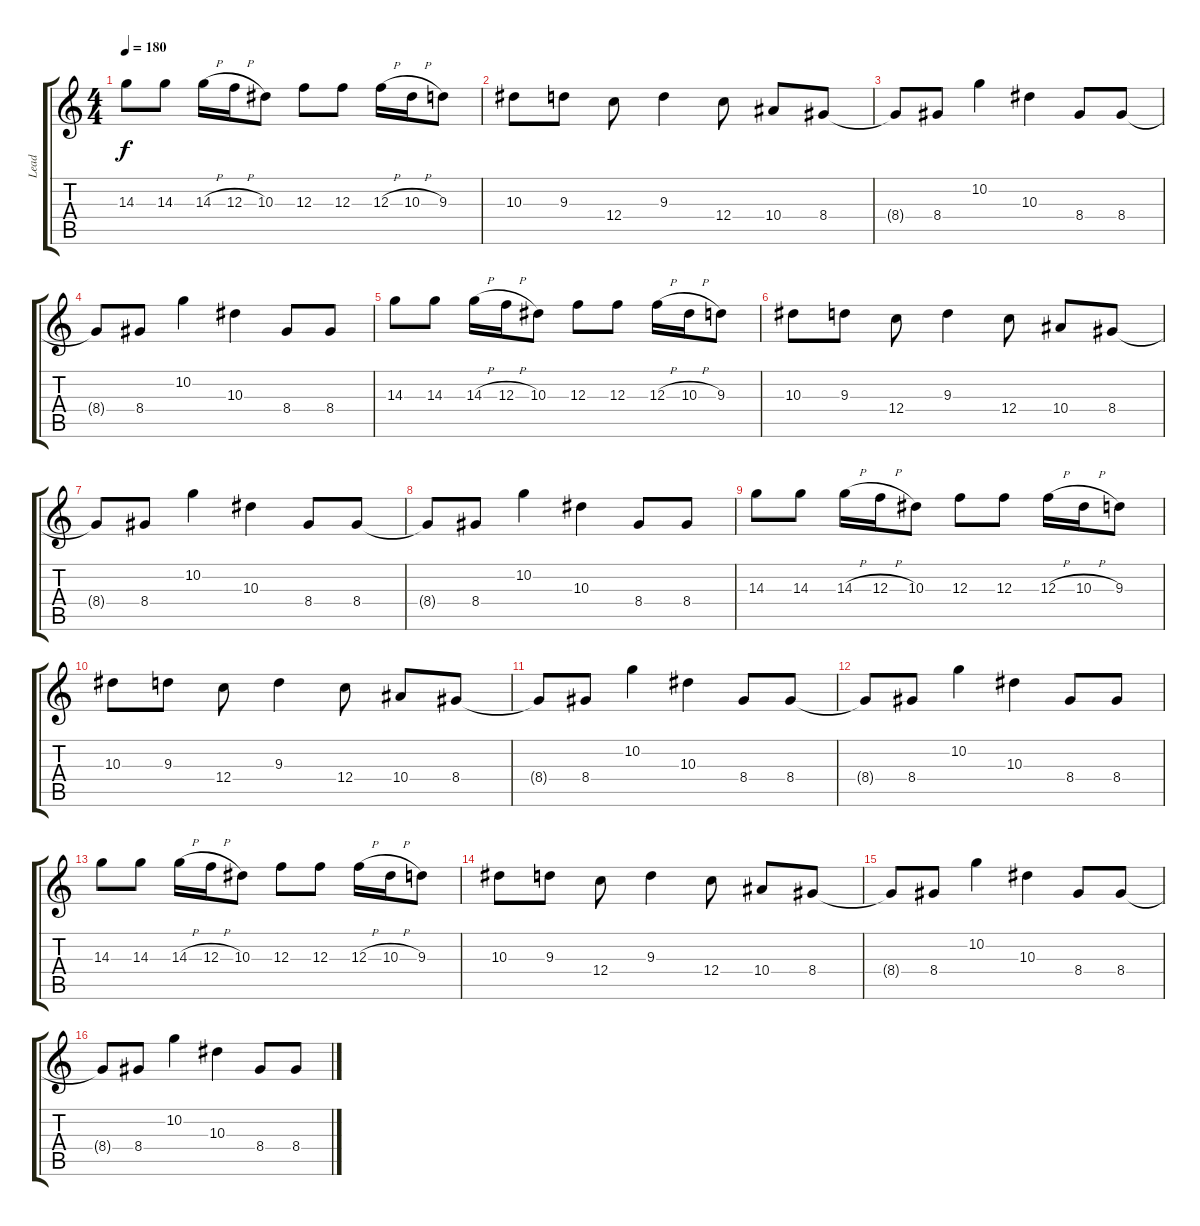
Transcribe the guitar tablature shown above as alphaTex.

\track ("Lead" "Lead") {instrument distortionguitar}
\staff {score tabs}
\tuning (D4 A3 F3 C3 G2 C2) {hide}
\ts (4 4)
\tempo 180
\clef g2
\ks c
14.3.8{dy f instrument distortionguitar} 14.3.8 14.3{h}.16 12.3{h}.16 10.3.8 12.3.8 12.3.8 12.3{h}.16 10.3{h}.16 9.3.8 |
10.3.8 9.3.8 12.4.8 9.3.4 12.4.8 10.4.8 8.4.8 |
8.4{t}.8 8.4.8 10.2.4 10.3.4 8.4.8 8.4.8 |
8.4{t}.8 8.4.8 10.2.4 10.3.4 8.4.8 8.4.8 |
14.3.8 14.3.8 14.3{h}.16 12.3{h}.16 10.3.8 12.3.8 12.3.8 12.3{h}.16 10.3{h}.16 9.3.8 |
10.3.8 9.3.8 12.4.8 9.3.4 12.4.8 10.4.8 8.4.8 |
8.4{t}.8 8.4.8 10.2.4 10.3.4 8.4.8 8.4.8 |
8.4{t}.8 8.4.8 10.2.4 10.3.4 8.4.8 8.4.8 |
14.3.8 14.3.8 14.3{h}.16 12.3{h}.16 10.3.8 12.3.8 12.3.8 12.3{h}.16 10.3{h}.16 9.3.8 |
10.3.8 9.3.8 12.4.8 9.3.4 12.4.8 10.4.8 8.4.8 |
8.4{t}.8 8.4.8 10.2.4 10.3.4 8.4.8 8.4.8 |
8.4{t}.8 8.4.8 10.2.4 10.3.4 8.4.8 8.4.8 |
14.3.8 14.3.8 14.3{h}.16 12.3{h}.16 10.3.8 12.3.8 12.3.8 12.3{h}.16 10.3{h}.16 9.3.8 |
10.3.8 9.3.8 12.4.8 9.3.4 12.4.8 10.4.8 8.4.8 |
8.4{t}.8 8.4.8 10.2.4 10.3.4 8.4.8 8.4.8 |
8.4{t}.8 8.4.8 10.2.4 10.3.4 8.4.8 8.4.8
